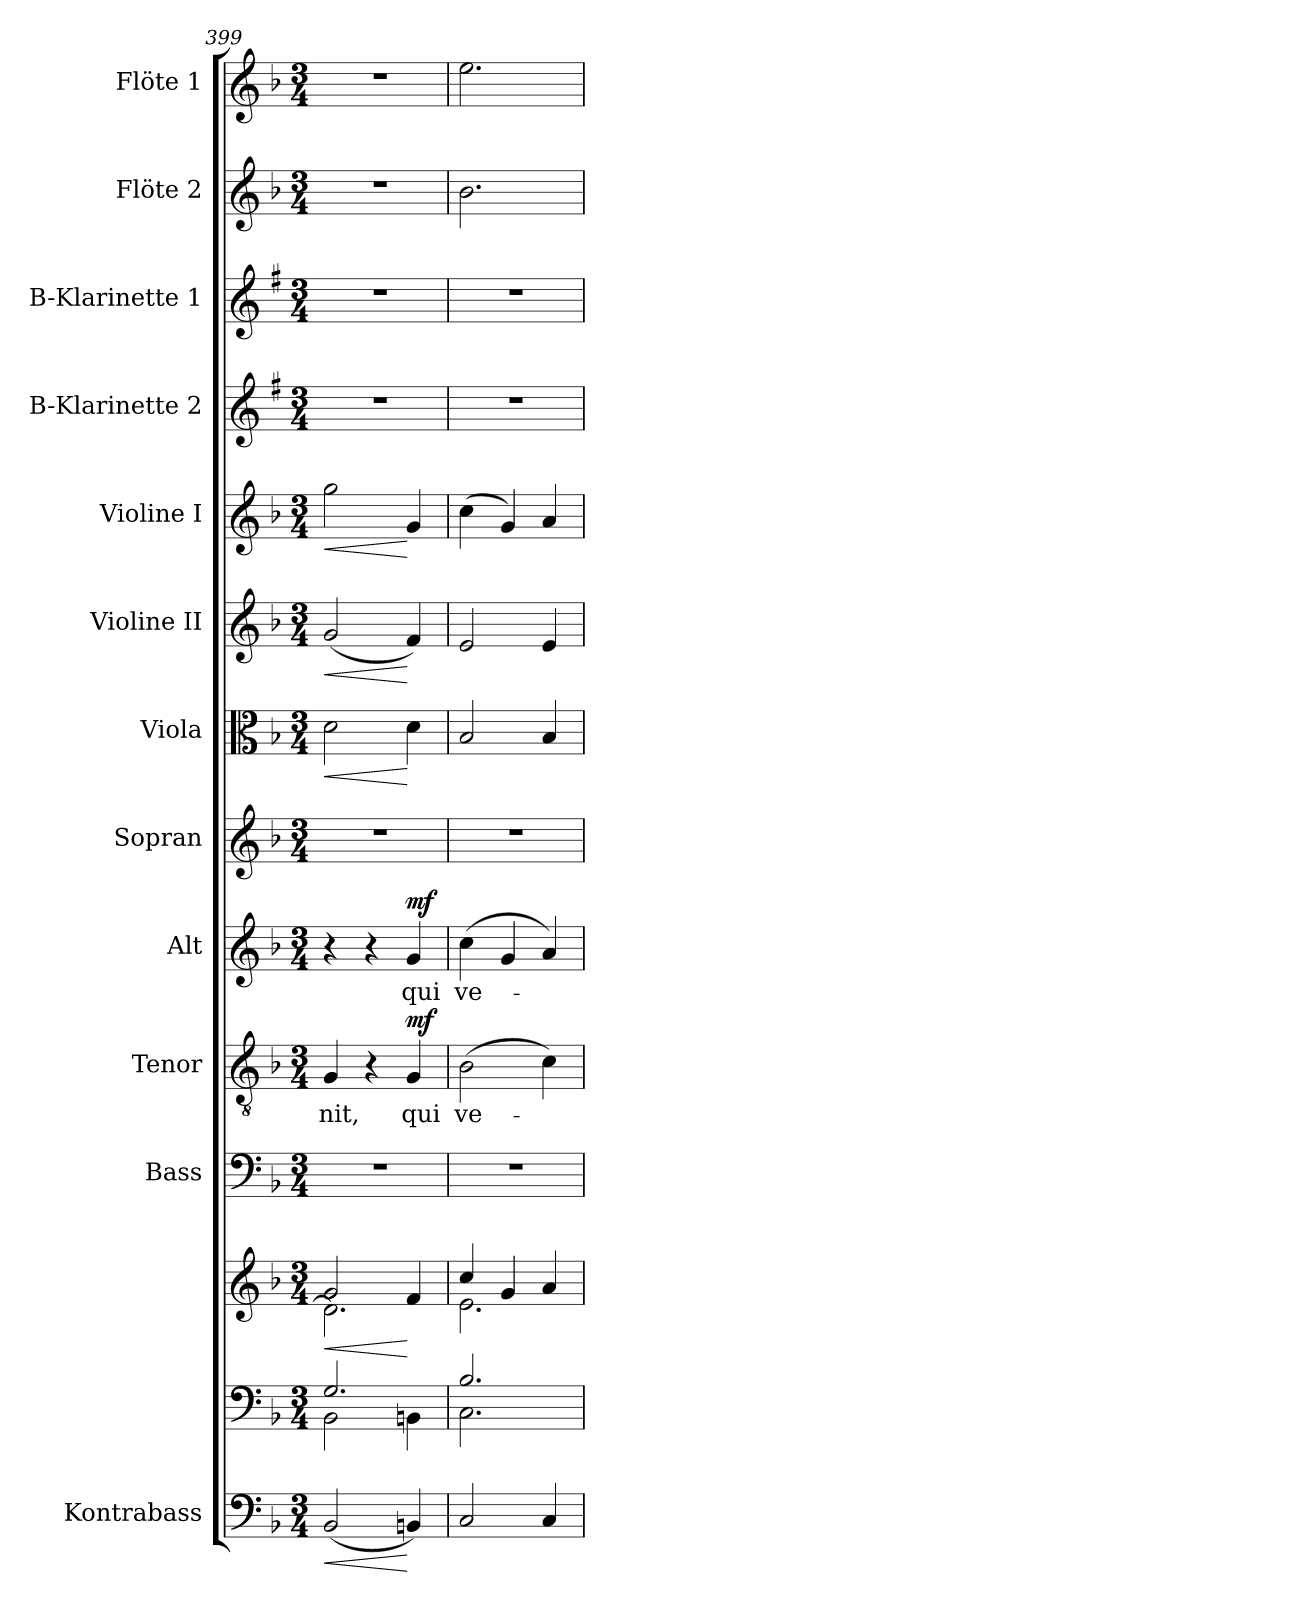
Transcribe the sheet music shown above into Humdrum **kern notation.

**kern	**dynam	**kern	**kern	**dynam	**kern	**kern	**text	**dynam	**kern	**text	**dynam	**kern	**kern	**dynam	**kern	**dynam	**kern	**dynam	**kern	**kern	**kern	**kern
*part13	*part13	*part12	*part12	*part12	*part11	*part10	*part10	*part10	*part9	*part9	*part9	*part8	*part7	*part7	*part6	*part6	*part5	*part5	*part4	*part3	*part2	*part1
*staff14	*staff14	*staff13	*staff12	*staff12/13	*staff11	*staff10	*staff10	*staff10	*staff9	*staff9	*staff9	*staff8	*staff7	*staff7	*staff6	*staff6	*staff5	*staff5	*staff4	*staff3	*staff2	*staff1
*I"Kontrabass	*	*	*	*	*I"Bass	*I"Tenor	*	*	*I"Alt	*	*	*I"Sopran	*I"Viola	*	*I"Violine II	*	*I"Violine I	*	*I"B-Klarinette 2	*I"B-Klarinette 1	*I"Flöte 2	*I"Flöte 1
*I'Kb.	*	*	*	*	*I'B.	*I'T.	*	*	*I'A.	*	*	*I'S.	*I'Vla.	*	*I'Vl. II	*	*I'Vl. I	*	*I'B Kl. 2	*I'B Kl. 1	*I'Fl. 2	*I'Fl. 1
*clefF4	*	*clefF4	*clefG2	*	*clefF4	*clefGv2	*	*	*clefG2	*	*	*clefG2	*clefC3	*	*clefG2	*	*clefG2	*	*clefG2	*clefG2	*clefG2	*clefG2
*ITrd7c12	*	*	*	*	*	*	*	*	*	*	*	*	*	*	*	*	*	*	*ITrd1c2	*ITrd1c2	*	*
*k[b-]	*	*k[b-]	*k[b-]	*	*k[b-]	*k[b-]	*	*	*k[b-]	*	*	*k[b-]	*k[b-]	*	*k[b-]	*	*k[b-]	*	*k[b-]	*k[b-]	*k[b-]	*k[b-]
*F:	*	*F:	*F:	*	*F:	*F:	*	*	*F:	*	*	*F:	*F:	*	*F:	*	*F:	*	*F:	*F:	*F:	*F:
*M3/4	*	*M3/4	*M3/4	*	*M3/4	*M3/4	*	*	*M3/4	*	*	*M3/4	*M3/4	*	*M3/4	*	*M3/4	*	*M3/4	*M3/4	*M3/4	*M3/4
=399	=399	=399	=399	=399	=399	=399	=399	=399	=399	=399	=399	=399	=399	=399	=399	=399	=399	=399	=399	=399	=399	=399
!	!LO:HP:b	!	!	!LO:HP:b	!	!	!LO:LY:b	!	!	!	!	!	!	!LO:HP:b	!	!LO:HP:b	!	!LO:HP:b	!	!	!	!
*	*	*^	*^	*	*	*	*	*	*	*	*	*	*	*	*	*	*	*	*	*	*	*
(<2BBB-/	<	2.G/	2BB-\	2g/	2.d\]	<	2.r	4G/	-nit,	.	4r	.	.	2.r	2d\	<	(<2g/	<	2gg\	<	2.r	2.r	2.r	2.r
.	.	.	.	.	.	.	.	4r	.	.	4r	.	.	.	.	.	.	.	.	.	.	.	.	.
!	!	!	!	!	!	!	!	!	!LO:LY:b	!LO:DY:a	!	!LO:LY:b	!LO:DY:a	!	!	!	!	!	!	!	!	!	!	!
4BBBn/)	[	.	4BBn\	4f/	.	[	.	4G/	qui	mf	4g/	qui	mf	.	4d\	[	4f/)	[	4g/	[	.	.	.	.
=400	=400	=400	=400	=400	=400	=400	=400	=400	=400	=400	=400	=400	=400	=400	=400	=400	=400	=400	=400	=400	=400	=400	=400	=400
!	!	!	!	!	!	!	!	!	!LO:LY:b	!	!	!LO:LY:b	!	!	!	!	!	!	!	!	!	!	!	!
2CC/	.	2.B-/	2.C\	4cc/	2.e\	.	2.r	(>2B-\	ve-	.	(>4cc\	ve-	.	2.r	2B-/	.	2e/	.	(>4cc\	.	2.r	2.r	2.b-\	2.ee\
.	.	.	.	4g/	.	.	.	.	.	.	4g/	.	.	.	.	.	.	.	4g/)	.	.	.	.	.
4CC/	.	.	.	4a/	.	.	.	4c\)	.	.	4a/)	.	.	.	4B-/	.	4e/	.	4a/	.	.	.	.	.
*	*	*v	*v	*	*	*	*	*	*	*	*	*	*	*	*	*	*	*	*	*	*	*	*	*
*	*	*	*v	*v	*	*	*	*	*	*	*	*	*	*	*	*	*	*	*	*	*	*	*
=	=	=	=	=	=	=	=	=	=	=	=	=	=	=	=	=	=	=	=	=	=	=
*-	*-	*-	*-	*-	*-	*-	*-	*-	*-	*-	*-	*-	*-	*-	*-	*-	*-	*-	*-	*-	*-	*-
